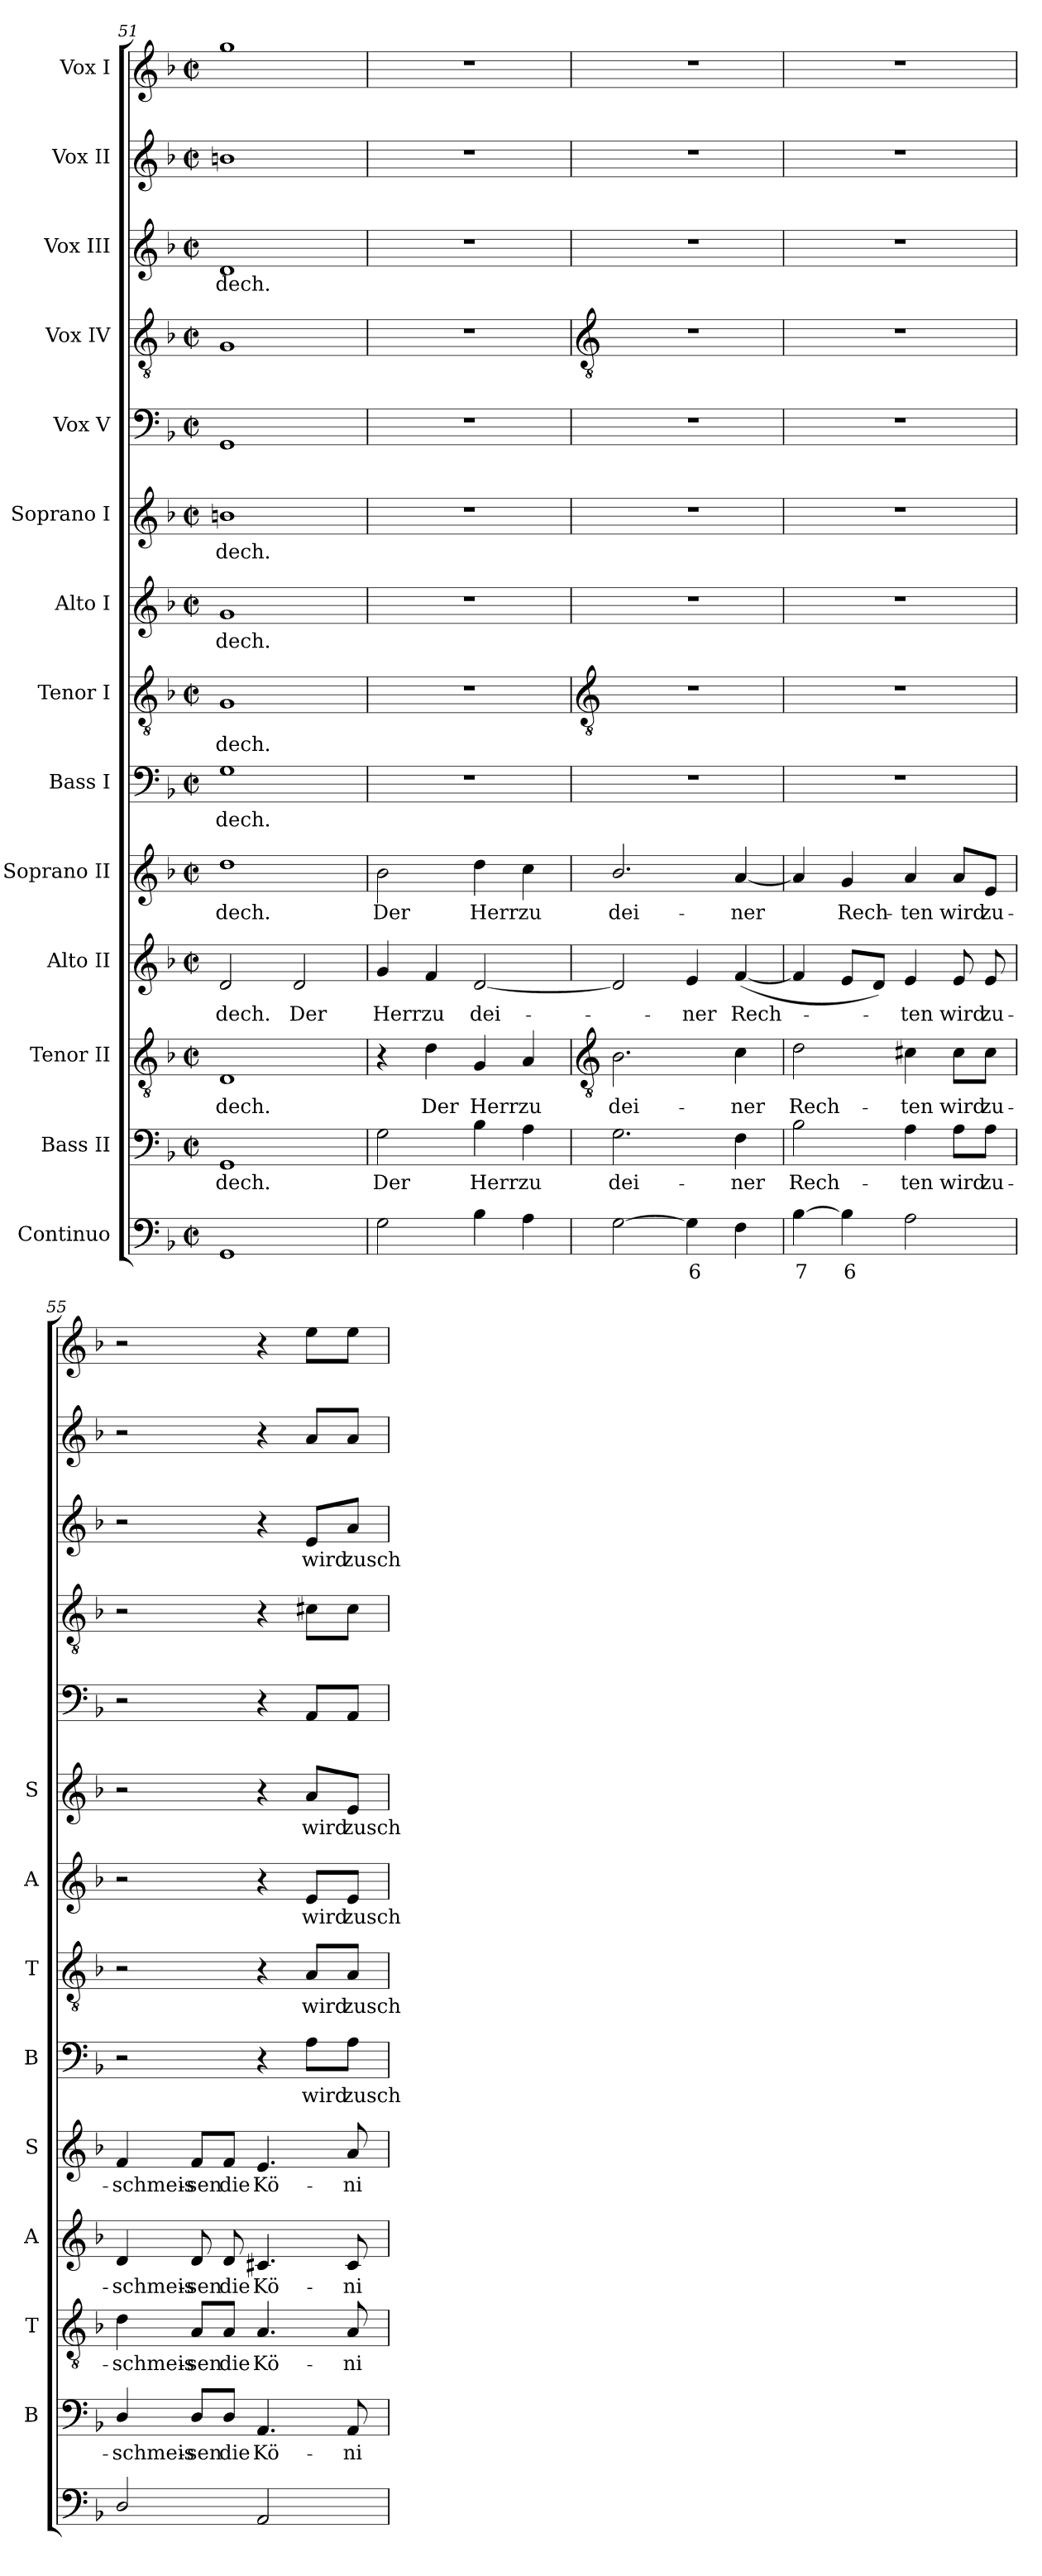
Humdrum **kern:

**kern	**text	**kern	**text	**kern	**text	**kern	**text	**kern	**text	**kern	**text	**kern	**text	**kern	**text	**kern	**text	**kern	**kern	**kern	**text	**kern	**kern
*part14	*part14	*part13	*part13	*part12	*part12	*part11	*part11	*part10	*part10	*part9	*part9	*part8	*part8	*part7	*part7	*part6	*part6	*part5	*part4	*part3	*part3	*part2	*part1
*staff14	*staff14	*staff13	*staff13	*staff12	*staff12	*staff11	*staff11	*staff10	*staff10	*staff9	*staff9	*staff8	*staff8	*staff7	*staff7	*staff6	*staff6	*staff5	*staff4	*staff3	*staff3	*staff2	*staff1
*I"Continuo	*	*I"Bass II	*	*I"Tenor II	*	*I"Alto II	*	*I"Soprano II	*	*I"Bass I	*	*I"Tenor I	*	*I"Alto I	*	*I"Soprano I	*	*I"Vox V	*I"Vox IV	*I"Vox III	*	*I"Vox II	*I"Vox I
*	*	*I'B	*	*I'T	*	*I'A	*	*I'S	*	*I'B	*	*I'T	*	*I'A	*	*I'S	*	*	*	*	*	*	*
*clefF4	*	*clefF4	*	*clefGv2	*	*clefG2	*	*clefG2	*	*clefF4	*	*clefGv2	*	*clefG2	*	*clefG2	*	*clefF4	*clefGv2	*clefG2	*	*clefG2	*clefG2
*k[b-]	*	*k[b-]	*	*k[b-]	*	*k[b-]	*	*k[b-]	*	*k[b-]	*	*k[b-]	*	*k[b-]	*	*k[b-]	*	*k[b-]	*k[b-]	*k[b-]	*	*k[b-]	*k[b-]
*F:	*	*F:	*	*F:	*	*F:	*	*F:	*	*F:	*	*F:	*	*F:	*	*F:	*	*F:	*F:	*F:	*	*F:	*F:
*M2/2	*	*M2/2	*	*M2/2	*	*M2/2	*	*M2/2	*	*M2/2	*	*M2/2	*	*M2/2	*	*M2/2	*	*M2/2	*M2/2	*M2/2	*	*M2/2	*M2/2
*met(c|)	*	*met(c|)	*	*met(c|)	*	*met(c|)	*	*met(c|)	*	*met(c|)	*	*met(c|)	*	*met(c|)	*	*met(c|)	*	*met(c|)	*met(c|)	*met(c|)	*	*met(c|)	*met(c|)
=51	=51	=51	=51	=51	=51	=51	=51	=51	=51	=51	=51	=51	=51	=51	=51	=51	=51	=51	=51	=51	=51	=51	=51
!	!	!	!LO:LY:b	!	!LO:LY:b	!	!LO:LY:b	!	!LO:LY:b	!	!LO:LY:b	!	!LO:LY:b	!	!LO:LY:b	!	!LO:LY:b	!	!	!	!LO:LY:b	!	!
1GG	.	1GG	-dech.	1D	-dech.	2d	-dech.	1dd	-dech.	1G	-dech.	1G	-dech.	1g	-dech.	1bn	-dech.	1GG	1G	1d	-dech.	1bn	1gg
!	!	!	!	!	!	!	!LO:LY:b	!	!	!	!	!	!	!	!	!	!	!	!	!	!	!	!
.	.	.	.	.	.	2d	Der	.	.	.	.	.	.	.	.	.	.	.	.	.	.	.	.
=52	=52	=52	=52	=52	=52	=52	=52	=52	=52	=52	=52	=52	=52	=52	=52	=52	=52	=52	=52	=52	=52	=52	=52
!	!	!	!LO:LY:b	!	!	!	!LO:LY:b	!	!LO:LY:b	!	!	!	!	!	!	!	!	!	!	!	!	!	!
2G	.	2G	Der	4r	.	4g	Herr	2b-	Der	1r	.	1r	.	1r	.	1r	.	1r	1r	1r	.	1r	1r
!	!	!	!	!	!LO:LY:b	!	!LO:LY:b	!	!	!	!	!	!	!	!	!	!	!	!	!	!	!	!
.	.	.	.	4d	Der	4f	zu	.	.	.	.	.	.	.	.	.	.	.	.	.	.	.	.
!	!	!	!LO:LY:b	!	!LO:LY:b	!	!LO:LY:b	!	!LO:LY:b	!	!	!	!	!	!	!	!	!	!	!	!	!	!
4B-	.	4B-	Herr	4G	Herr	[2d	dei-	4dd	Herr	.	.	.	.	.	.	.	.	.	.	.	.	.	.
!	!	!	!LO:LY:b	!	!LO:LY:b	!	!	!	!LO:LY:b	!	!	!	!	!	!	!	!	!	!	!	!	!	!
4A	.	4A	zu	4A	zu	.	.	4cc	zu	.	.	.	.	.	.	.	.	.	.	.	.	.	.
!!LO:LB:g=z
=53	=53	=53	=53	=53	=53	=53	=53	=53	=53	=53	=53	=53	=53	=53	=53	=53	=53	=53	=53	=53	=53	=53	=53
*	*	*	*	*clefGv2	*	*	*	*	*	*	*	*clefGv2	*	*	*	*	*	*	*clefGv2	*	*	*	*
!	!	!	!LO:LY:b	!	!LO:LY:b	!	!	!	!LO:LY:b	!	!	!	!	!	!	!	!	!	!	!	!	!	!
[2G	.	2.G	dei-	2.B-	dei-	2d]	.	2.b-/	dei-	1r	.	1r	.	1r	.	1r	.	1r	1r	1r	.	1r	1r
!	!LO:LY:b	!	!	!	!	!	!LO:LY:b	!	!	!	!	!	!	!	!	!	!	!	!	!	!	!	!
4G]	6	.	.	.	.	4e	ner	.	.	.	.	.	.	.	.	.	.	.	.	.	.	.	.
!	!	!	!LO:LY:b	!	!LO:LY:b	!	!LO:LY:b	!	!LO:LY:b	!	!	!	!	!	!	!	!	!	!	!	!	!	!
4F	.	4F	-ner	4c	-ner	(<[4f	Rech-	[4a	-ner	.	.	.	.	.	.	.	.	.	.	.	.	.	.
=54	=54	=54	=54	=54	=54	=54	=54	=54	=54	=54	=54	=54	=54	=54	=54	=54	=54	=54	=54	=54	=54	=54	=54
!	!LO:LY:b	!	!LO:LY:b	!	!LO:LY:b	!	!	!	!	!	!	!	!	!	!	!	!	!	!	!	!	!	!
[4B-	7	2B-	Rech-	2d	Rech-	4f]	.	4a]	.	1r	.	1r	.	1r	.	1r	.	1r	1r	1r	.	1r	1r
!	!LO:LY:b	!	!	!	!	!	!	!	!LO:LY:b	!	!	!	!	!	!	!	!	!	!	!	!	!	!
4B-]	6	.	.	.	.	8eL	.	4g	Rech-	.	.	.	.	.	.	.	.	.	.	.	.	.	.
.	.	.	.	.	.	8dJ)	.	.	.	.	.	.	.	.	.	.	.	.	.	.	.	.	.
!	!	!	!LO:LY:b	!	!LO:LY:b	!	!LO:LY:b	!	!LO:LY:b	!	!	!	!	!	!	!	!	!	!	!	!	!	!
2A	.	4A	-ten	4c#X	-ten	4e	ten	4a	-ten	.	.	.	.	.	.	.	.	.	.	.	.	.	.
!	!	!	!LO:LY:b	!	!LO:LY:b	!	!LO:LY:b	!	!LO:LY:b	!	!	!	!	!	!	!	!	!	!	!	!	!	!
.	.	8A\L	wird	8c#\L	wird	8e	wird	8a/L	wird	.	.	.	.	.	.	.	.	.	.	.	.	.	.
!	!	!	!LO:LY:b	!	!LO:LY:b	!	!LO:LY:b	!	!LO:LY:b	!	!	!	!	!	!	!	!	!	!	!	!	!	!
.	.	8A\J	zu-	8c#\J	zu-	8e	zu-	8e/J	zu-	.	.	.	.	.	.	.	.	.	.	.	.	.	.
=55	=55	=55	=55	=55	=55	=55	=55	=55	=55	=55	=55	=55	=55	=55	=55	=55	=55	=55	=55	=55	=55	=55	=55
!	!	!	!LO:LY:b	!	!LO:LY:b	!	!LO:LY:b	!	!LO:LY:b	!	!	!	!	!	!	!	!	!	!	!	!	!	!
2D/	.	4D/	-schmeis-	4d	-schmeis-	4d	-schmeis-	4f	-schmeis-	2r	.	2r	.	2r	.	2r	.	2r	2r	2r	.	2r	2r
!	!	!	!LO:LY:b	!	!LO:LY:b	!	!LO:LY:b	!	!LO:LY:b	!	!	!	!	!	!	!	!	!	!	!	!	!	!
.	.	8D/L	-sen	8A/L	-sen	8d	-sen	8f/L	-sen	.	.	.	.	.	.	.	.	.	.	.	.	.	.
!	!	!	!LO:LY:b	!	!LO:LY:b	!	!LO:LY:b	!	!LO:LY:b	!	!	!	!	!	!	!	!	!	!	!	!	!	!
.	.	8D/J	die	8A/J	die	8d	die	8f/J	die	.	.	.	.	.	.	.	.	.	.	.	.	.	.
!	!	!	!LO:LY:b	!	!LO:LY:b	!	!LO:LY:b	!	!LO:LY:b	!	!	!	!	!	!	!	!	!	!	!	!	!	!
2AA	.	4.AA	Kö-	4.A	Kö-	4.c#X	Kö-	4.e	Kö-	4r	.	4r	.	4r	.	4r	.	4r	4r	4r	.	4r	4r
!	!	!	!	!	!	!	!	!	!	!	!LO:LY:b	!	!LO:LY:b	!	!LO:LY:b	!	!LO:LY:b	!	!	!	!LO:LY:b	!	!
.	.	.	.	.	.	.	.	.	.	8A\L	wird	8A/L	wird	8e/L	wird	8a/L	wird	8AAL	8c#XL	8e/L	wird	8aL	8eeL
!	!	!	!LO:LY:b	!	!LO:LY:b	!	!LO:LY:b	!	!LO:LY:b	!	!LO:LY:b	!	!LO:LY:b	!	!LO:LY:b	!	!LO:LY:b	!	!	!	!LO:LY:b	!	!
.	.	8AA	-ni-	8A	-ni-	8c#	-ni-	8a	-ni-	8A\J	zusch	8A/J	zusch	8e/J	zusch	8e/J	zusch	8AAJ	8c#J	8a/J	zusch	8aJ	8eeJ
=	=	=	=	=	=	=	=	=	=	=	=	=	=	=	=	=	=	=	=	=	=	=	=
*-	*-	*-	*-	*-	*-	*-	*-	*-	*-	*-	*-	*-	*-	*-	*-	*-	*-	*-	*-	*-	*-	*-	*-
